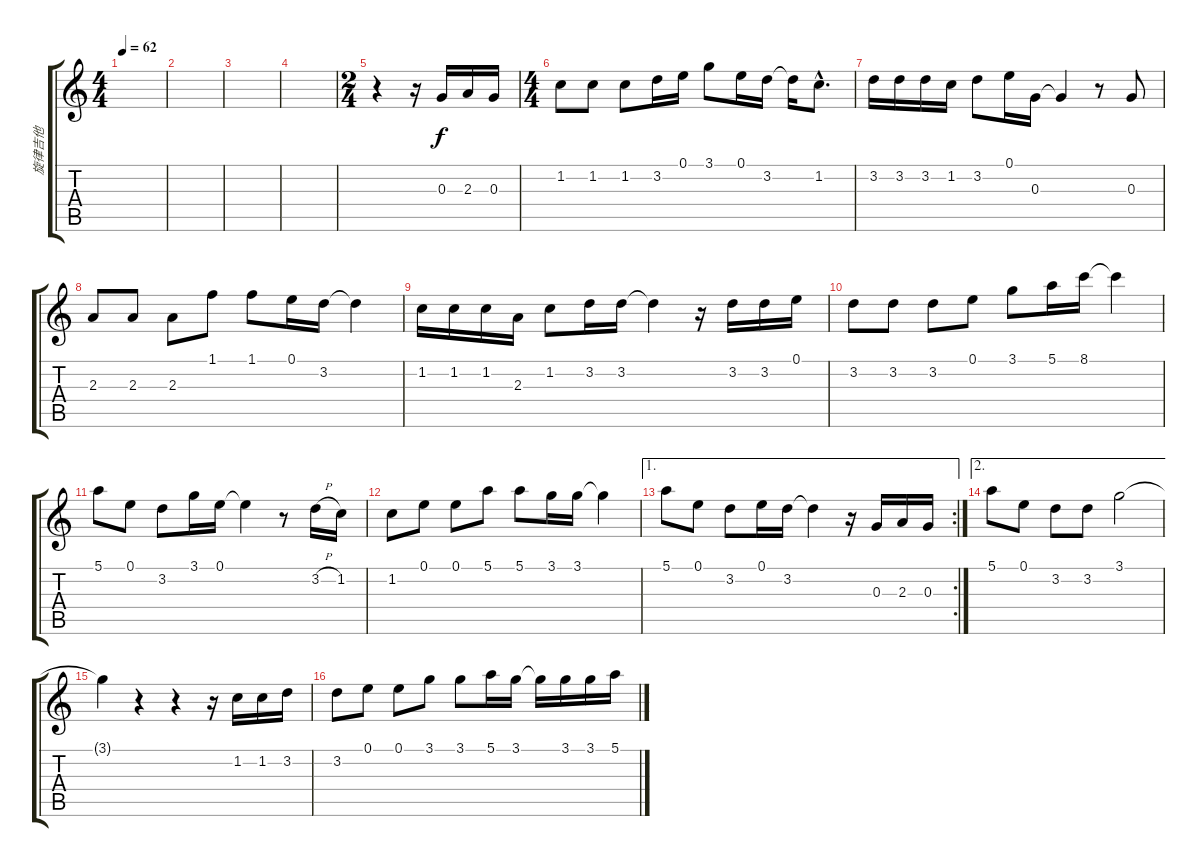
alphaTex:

\track ("旋律吉他" "旋律吉他") {instrument acousticguitarnylon}
\staff {score tabs}
\tuning (E4 B3 G3 D3 A2 E2) {hide}
\ts (4 4)
\tempo 62
\clef g2
\ks c
|
|
|
|
\ts (2 4)
r.4 r.16 0.3.16 2.3.16 0.3.16 |
\ts (4 4)
1.2.8 1.2.8 1.2.8 3.2.16 0.1.16 3.1.8 0.1.16 3.2.16 3.2{t}.16 1.2{hac}.8{d} |
3.2.16 3.2.16 3.2.16 1.2.16 3.2.8 0.1.16 0.3.16 0.3{t}.4 r.8 0.3.8 |
2.3.8 2.3.8 2.3.8 1.1.8 1.1.8 0.1.16 3.2.16 3.2{t}.4 |
1.2.16 1.2.16 1.2.16 2.3.16 1.2.8 3.2.16 3.2.16 3.2{t}.4 r.16 3.2.16 3.2.16 0.1.16 |
3.2.8 3.2.8 3.2.8 0.1.8 3.1.8 5.1.16 8.1.16 8.1{t}.4 |
5.1.8 0.1.8 3.2.8 3.1.16 0.1.16 0.1{t}.4 r.8 3.2{h}.16 1.2.16 |
1.2.8 0.1.8 0.1.8 5.1.8 5.1.8 3.1.16 3.1.16 3.1{t}.4 |
\ae 1
\rc 2
5.1.8 0.1.8 3.2.8 0.1.16 3.2.16 3.2{t}.4 r.16 0.3.16 2.3.16 0.3.16 |
\ae 2
5.1.8 0.1.8 3.2.8 3.2.8 3.1.2 |
3.1{t}.4 r.4 r.4 r.16 1.2.16 1.2.16 3.2.16 |
3.2.8 0.1.8 0.1.8 3.1.8 3.1.8 5.1.16 3.1.16 3.1{t}.16 3.1.16 3.1.16 5.1.16
